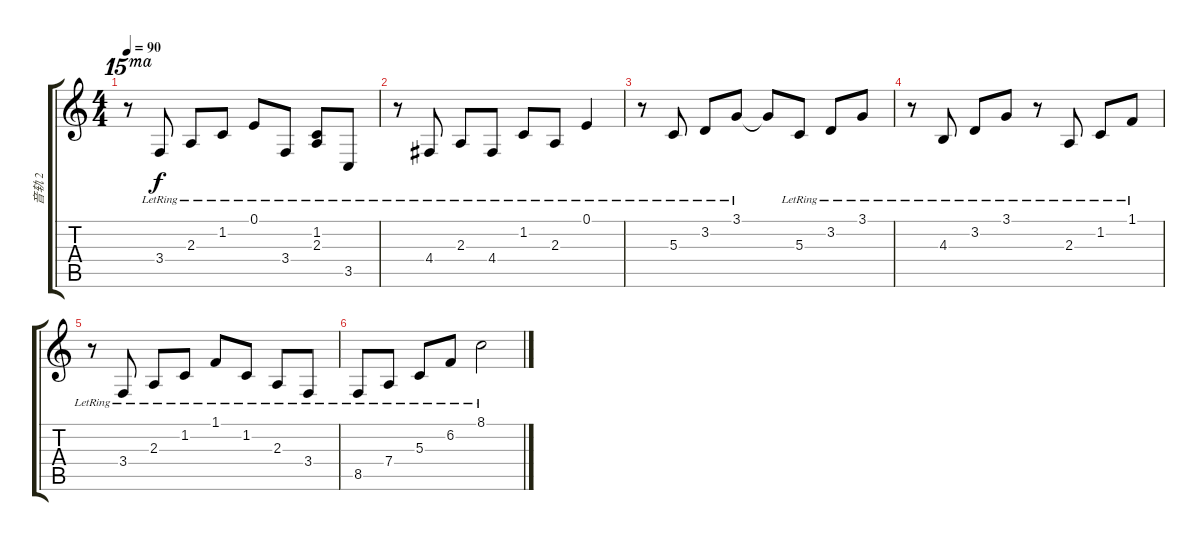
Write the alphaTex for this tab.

\track ("音轨 2" "音轨 2") {instrument acousticgrandpiano}
\staff {score tabs}
\tuning (E4 B3 G3 D3 A2 E2) {hide}
\ts (4 4)
\tempo 90
\clef g2
\ks c
r.8{ot 15ma dy f} 3.4{lr}.8 2.3{lr}.8 1.2{lr}.8 0.1{lr}.8 3.4{lr}.8 (1.2{lr} 2.3{lr}).8 3.5{lr}.8 |
r.8 4.4{lr}.8 2.3{lr}.8 4.4{lr}.8 1.2{lr}.8 2.3{lr}.8 0.1{lr}.4 |
r.8 5.3{lr}.8 3.2{lr}.8 3.1{lr}.8 3.1{t}.8 5.3{lr}.8 3.2{lr}.8 3.1{lr}.8 |
r.8 4.3{lr}.8 3.2{lr}.8 3.1{lr}.8 r.8 2.3{lr}.8 1.2{lr}.8 1.1{lr}.8 |
r.8 3.4{lr}.8 2.3{lr}.8 1.2{lr}.8 1.1{lr}.8 1.2{lr}.8 2.3{lr}.8 3.4{lr}.8 |
8.5{lr}.8 7.4{lr}.8 5.3{lr}.8 6.2{lr}.8 8.1{lr}.2
